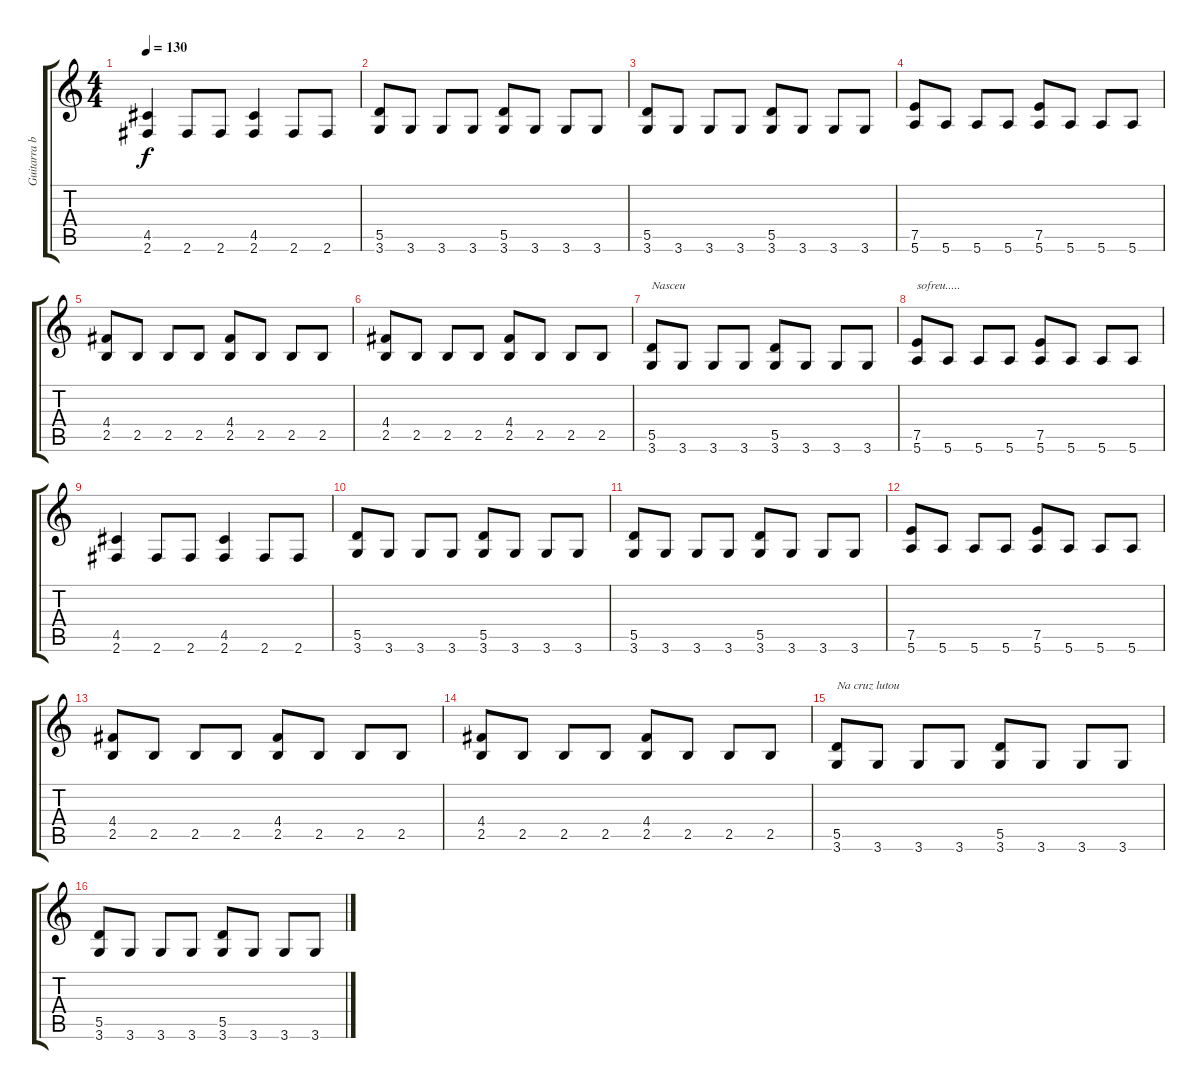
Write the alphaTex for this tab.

\track ("Guitarra base" "Guitarra b") {instrument distortionguitar}
\staff {score tabs}
\tuning (E4 B3 G3 D3 A2 E2) {hide}
\ts (4 4)
\tempo 130
\clef g2
\ks c
(4.5 2.6).4{dy f} 2.6.8 2.6.8 (4.5 2.6).4 2.6.8 2.6.8 |
(5.5 3.6).8 3.6.8 3.6.8 3.6.8 (5.5 3.6).8 3.6.8 3.6.8 3.6.8 |
(5.5 3.6).8 3.6.8 3.6.8 3.6.8 (5.5 3.6).8 3.6.8 3.6.8 3.6.8 |
(7.5 5.6).8 5.6.8 5.6.8 5.6.8 (7.5 5.6).8 5.6.8 5.6.8 5.6.8 |
(4.4 2.5).8 2.5.8 2.5.8 2.5.8 (4.4 2.5).8 2.5.8 2.5.8 2.5.8 |
(4.4 2.5).8 2.5.8 2.5.8 2.5.8 (4.4 2.5).8 2.5.8 2.5.8 2.5.8 |
(5.5 3.6).8{txt "Nasceu"} 3.6.8 3.6.8 3.6.8 (5.5 3.6).8 3.6.8 3.6.8 3.6.8 |
(7.5 5.6).8{txt "sofreu....."} 5.6.8 5.6.8 5.6.8 (7.5 5.6).8 5.6.8 5.6.8 5.6.8 |
(4.5 2.6).4 2.6.8 2.6.8 (4.5 2.6).4 2.6.8 2.6.8 |
(5.5 3.6).8 3.6.8 3.6.8 3.6.8 (5.5 3.6).8 3.6.8 3.6.8 3.6.8 |
(5.5 3.6).8 3.6.8 3.6.8 3.6.8 (5.5 3.6).8 3.6.8 3.6.8 3.6.8 |
(7.5 5.6).8 5.6.8 5.6.8 5.6.8 (7.5 5.6).8 5.6.8 5.6.8 5.6.8 |
(4.4 2.5).8 2.5.8 2.5.8 2.5.8 (4.4 2.5).8 2.5.8 2.5.8 2.5.8 |
(4.4 2.5).8 2.5.8 2.5.8 2.5.8 (4.4 2.5).8 2.5.8 2.5.8 2.5.8 |
(5.5 3.6).8{txt "Na cruz lutou"} 3.6.8 3.6.8 3.6.8 (5.5 3.6).8 3.6.8 3.6.8 3.6.8 |
(5.5 3.6).8 3.6.8 3.6.8 3.6.8 (5.5 3.6).8 3.6.8 3.6.8 3.6.8
